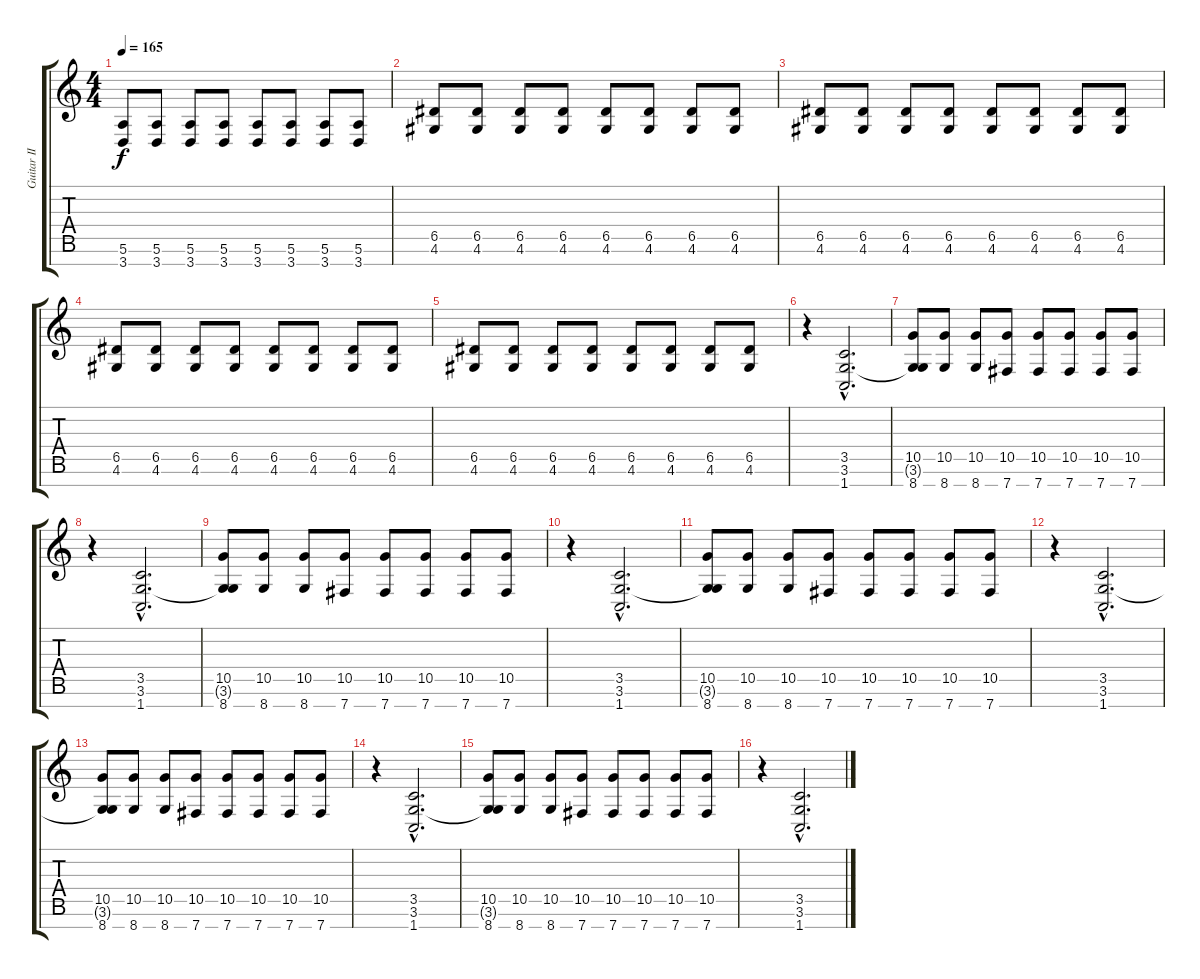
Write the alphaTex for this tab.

\track ("Guitar II" "Guitar II") {instrument distortionguitar}
\staff {score tabs}
\tuning (E4 B3 Gb3 D3 A2 E2 B1) {hide}
\ts (4 4)
\tempo 165
\clef g2
\ks c
(5.6 3.7).8{dy f} (5.6 3.7).8 (5.6 3.7).8 (5.6 3.7).8 (5.6 3.7).8 (5.6 3.7).8 (5.6 3.7).8 (5.6 3.7).8 |
(6.5 4.6).8 (6.5 4.6).8 (6.5 4.6).8 (6.5 4.6).8 (6.5 4.6).8 (6.5 4.6).8 (6.5 4.6).8 (6.5 4.6).8 |
(6.5 4.6).8 (6.5 4.6).8 (6.5 4.6).8 (6.5 4.6).8 (6.5 4.6).8 (6.5 4.6).8 (6.5 4.6).8 (6.5 4.6).8 |
(6.5 4.6).8 (6.5 4.6).8 (6.5 4.6).8 (6.5 4.6).8 (6.5 4.6).8 (6.5 4.6).8 (6.5 4.6).8 (6.5 4.6).8 |
(6.5 4.6).8 (6.5 4.6).8 (6.5 4.6).8 (6.5 4.6).8 (6.5 4.6).8 (6.5 4.6).8 (6.5 4.6).8 (6.5 4.6).8 |
r.4 (3.5{hac} 3.6{hac} 1.7{hac}).2{d} |
(10.5 3.6{t} 8.7).8 (10.5 8.7).8 (10.5 8.7).8 (10.5 7.7).8 (10.5 7.7).8 (10.5 7.7).8 (10.5 7.7).8 (10.5 7.7).8 |
r.4 (3.5{hac} 3.6{hac} 1.7{hac}).2{d} |
(10.5 3.6{t} 8.7).8 (10.5 8.7).8 (10.5 8.7).8 (10.5 7.7).8 (10.5 7.7).8 (10.5 7.7).8 (10.5 7.7).8 (10.5 7.7).8 |
r.4 (3.5{hac} 3.6{hac} 1.7{hac}).2{d} |
(10.5 3.6{t} 8.7).8 (10.5 8.7).8 (10.5 8.7).8 (10.5 7.7).8 (10.5 7.7).8 (10.5 7.7).8 (10.5 7.7).8 (10.5 7.7).8 |
r.4 (3.5{hac} 3.6{hac} 1.7{hac}).2{d} |
(10.5 3.6{t} 8.7).8 (10.5 8.7).8 (10.5 8.7).8 (10.5 7.7).8 (10.5 7.7).8 (10.5 7.7).8 (10.5 7.7).8 (10.5 7.7).8 |
r.4 (3.5{hac} 3.6{hac} 1.7{hac}).2{d} |
(10.5 3.6{t} 8.7).8 (10.5 8.7).8 (10.5 8.7).8 (10.5 7.7).8 (10.5 7.7).8 (10.5 7.7).8 (10.5 7.7).8 (10.5 7.7).8 |
r.4 (3.5{hac} 3.6{hac} 1.7{hac}).2{d}
